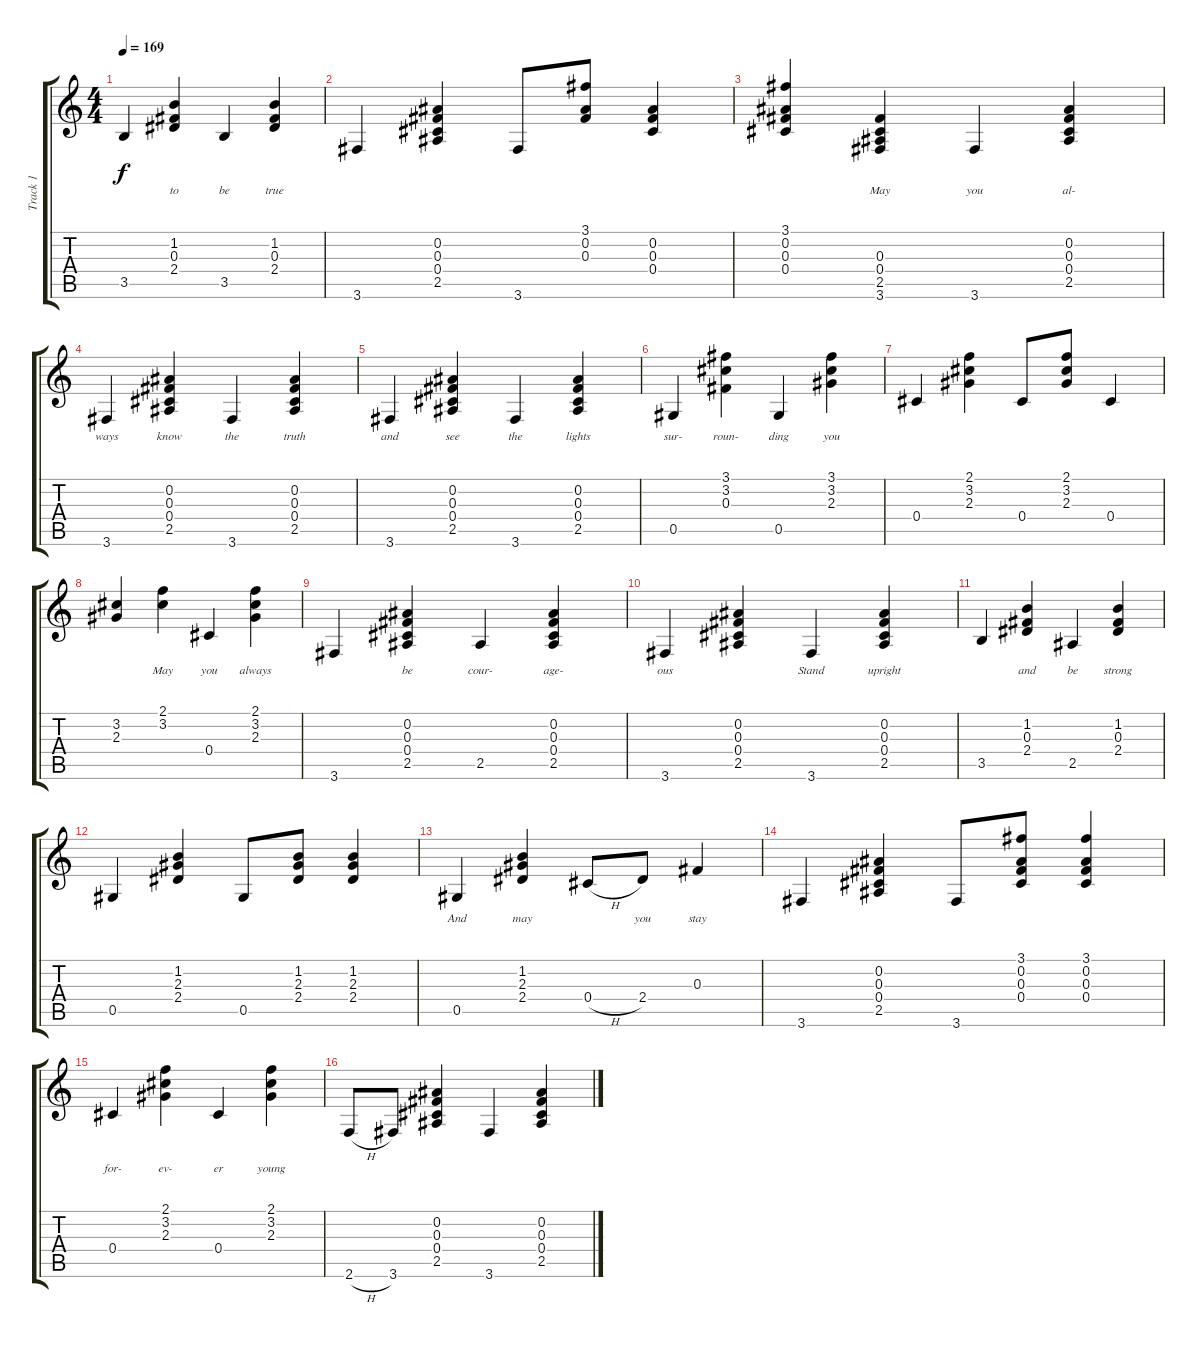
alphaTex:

\track ("Track 1" "Track 1") {instrument acousticguitarnylon}
\staff {score tabs}
\tuning (Eb4 Bb3 Gb3 Db3 Ab2 Eb2) {hide}
\ts (4 4)
\tempo 169
\clef g2
\ks c
3.5.4{lyrics (0 "") lyrics (1 "") lyrics (2 "") lyrics (3 "") lyrics (4 "") dy f} (1.2 0.3 2.4).4{lyrics (0 "to") lyrics (1 "") lyrics (2 "") lyrics (3 "") lyrics (4 "")} 3.5.4{lyrics (0 "be") lyrics (1 "") lyrics (2 "") lyrics (3 "") lyrics (4 "")} (1.2 0.3 2.4).4{lyrics (0 "true") lyrics (1 "") lyrics (2 "") lyrics (3 "") lyrics (4 "")} |
3.6.4{lyrics (0 "") lyrics (1 "") lyrics (2 "") lyrics (3 "") lyrics (4 "")} (0.2 0.3 0.4 2.5).4{lyrics (0 "") lyrics (1 "") lyrics (2 "") lyrics (3 "") lyrics (4 "")} 3.6.8{lyrics (0 "") lyrics (1 "") lyrics (2 "") lyrics (3 "") lyrics (4 "")} (3.1 0.2 0.3).8{lyrics (0 "") lyrics (1 "") lyrics (2 "") lyrics (3 "") lyrics (4 "")} (0.2 0.3 0.4).4{lyrics (0 "") lyrics (1 "") lyrics (2 "") lyrics (3 "") lyrics (4 "")} |
(3.1 0.2 0.3 0.4).4{lyrics (0 "") lyrics (1 "") lyrics (2 "") lyrics (3 "") lyrics (4 "")} (0.3 0.4 2.5 3.6).4{lyrics (0 "May") lyrics (1 "") lyrics (2 "") lyrics (3 "") lyrics (4 "")} 3.6.4{lyrics (0 "you") lyrics (1 "") lyrics (2 "") lyrics (3 "") lyrics (4 "")} (0.2 0.3 0.4 2.5).4{lyrics (0 "al-") lyrics (1 "") lyrics (2 "") lyrics (3 "") lyrics (4 "")} |
3.6.4{lyrics (0 "ways") lyrics (1 "") lyrics (2 "") lyrics (3 "") lyrics (4 "")} (0.2 0.3 0.4 2.5).4{lyrics (0 "know") lyrics (1 "") lyrics (2 "") lyrics (3 "") lyrics (4 "")} 3.6.4{lyrics (0 "the") lyrics (1 "") lyrics (2 "") lyrics (3 "") lyrics (4 "")} (0.2 0.3 0.4 2.5).4{lyrics (0 "truth") lyrics (1 "") lyrics (2 "") lyrics (3 "") lyrics (4 "")} |
3.6.4{lyrics (0 "and") lyrics (1 "") lyrics (2 "") lyrics (3 "") lyrics (4 "")} (0.2 0.3 0.4 2.5).4{lyrics (0 "see") lyrics (1 "") lyrics (2 "") lyrics (3 "") lyrics (4 "")} 3.6.4{lyrics (0 "the") lyrics (1 "") lyrics (2 "") lyrics (3 "") lyrics (4 "")} (0.2 0.3 0.4 2.5).4{lyrics (0 "lights") lyrics (1 "") lyrics (2 "") lyrics (3 "") lyrics (4 "")} |
0.5.4{lyrics (0 "sur-") lyrics (1 "") lyrics (2 "") lyrics (3 "") lyrics (4 "")} (3.1 3.2 0.3).4{lyrics (0 "roun-") lyrics (1 "") lyrics (2 "") lyrics (3 "") lyrics (4 "")} 0.5.4{lyrics (0 "ding") lyrics (1 "") lyrics (2 "") lyrics (3 "") lyrics (4 "")} (3.1 3.2 2.3).4{lyrics (0 "you") lyrics (1 "") lyrics (2 "") lyrics (3 "") lyrics (4 "")} |
0.4.4{lyrics (0 "") lyrics (1 "") lyrics (2 "") lyrics (3 "") lyrics (4 "")} (2.1 3.2 2.3).4{lyrics (0 "") lyrics (1 "") lyrics (2 "") lyrics (3 "") lyrics (4 "")} 0.4.8{lyrics (0 "") lyrics (1 "") lyrics (2 "") lyrics (3 "") lyrics (4 "")} (2.1 3.2 2.3).8{lyrics (0 "") lyrics (1 "") lyrics (2 "") lyrics (3 "") lyrics (4 "")} 0.4.4{lyrics (0 "") lyrics (1 "") lyrics (2 "") lyrics (3 "") lyrics (4 "")} |
(3.2 2.3).4{lyrics (0 "") lyrics (1 "") lyrics (2 "") lyrics (3 "") lyrics (4 "")} (2.1 3.2).4{lyrics (0 "May") lyrics (1 "") lyrics (2 "") lyrics (3 "") lyrics (4 "")} 0.4.4{lyrics (0 "you") lyrics (1 "") lyrics (2 "") lyrics (3 "") lyrics (4 "")} (2.1 3.2 2.3).4{lyrics (0 "always") lyrics (1 "") lyrics (2 "") lyrics (3 "") lyrics (4 "")} |
3.6.4{lyrics (0 "") lyrics (1 "") lyrics (2 "") lyrics (3 "") lyrics (4 "")} (0.2 0.3 0.4 2.5).4{lyrics (0 "be") lyrics (1 "") lyrics (2 "") lyrics (3 "") lyrics (4 "")} 2.5.4{lyrics (0 "cour-") lyrics (1 "") lyrics (2 "") lyrics (3 "") lyrics (4 "")} (0.2 0.3 0.4 2.5).4{lyrics (0 "age-") lyrics (1 "") lyrics (2 "") lyrics (3 "") lyrics (4 "")} |
3.6.4{lyrics (0 "ous") lyrics (1 "") lyrics (2 "") lyrics (3 "") lyrics (4 "")} (0.2 0.3 0.4 2.5).4{lyrics (0 "") lyrics (1 "") lyrics (2 "") lyrics (3 "") lyrics (4 "")} 3.6.4{lyrics (0 "Stand") lyrics (1 "") lyrics (2 "") lyrics (3 "") lyrics (4 "")} (0.2 0.3 0.4 2.5).4{lyrics (0 "upright") lyrics (1 "") lyrics (2 "") lyrics (3 "") lyrics (4 "")} |
3.5.4{lyrics (0 "") lyrics (1 "") lyrics (2 "") lyrics (3 "") lyrics (4 "")} (1.2 0.3 2.4).4{lyrics (0 "and") lyrics (1 "") lyrics (2 "") lyrics (3 "") lyrics (4 "")} 2.5.4{lyrics (0 "be") lyrics (1 "") lyrics (2 "") lyrics (3 "") lyrics (4 "")} (1.2 0.3 2.4).4{lyrics (0 "strong") lyrics (1 "") lyrics (2 "") lyrics (3 "") lyrics (4 "")} |
0.5.4{lyrics (0 "") lyrics (1 "") lyrics (2 "") lyrics (3 "") lyrics (4 "")} (1.2 2.3 2.4).4{lyrics (0 "") lyrics (1 "") lyrics (2 "") lyrics (3 "") lyrics (4 "")} 0.5.8{lyrics (0 "") lyrics (1 "") lyrics (2 "") lyrics (3 "") lyrics (4 "")} (1.2 2.3 2.4).8{lyrics (0 "") lyrics (1 "") lyrics (2 "") lyrics (3 "") lyrics (4 "")} (1.2 2.3 2.4).4{lyrics (0 "") lyrics (1 "") lyrics (2 "") lyrics (3 "") lyrics (4 "")} |
0.5.4{lyrics (0 "And") lyrics (1 "") lyrics (2 "") lyrics (3 "") lyrics (4 "")} (1.2 2.3 2.4).4{lyrics (0 "may") lyrics (1 "") lyrics (2 "") lyrics (3 "") lyrics (4 "")} 0.4{h}.8{lyrics (0 "") lyrics (1 "") lyrics (2 "") lyrics (3 "") lyrics (4 "")} 2.4.8{lyrics (0 "you") lyrics (1 "") lyrics (2 "") lyrics (3 "") lyrics (4 "")} 0.3.4{lyrics (0 "stay") lyrics (1 "") lyrics (2 "") lyrics (3 "") lyrics (4 "")} |
3.6.4{lyrics (0 "") lyrics (1 "") lyrics (2 "") lyrics (3 "") lyrics (4 "")} (0.2 0.3 0.4 2.5).4{lyrics (0 "") lyrics (1 "") lyrics (2 "") lyrics (3 "") lyrics (4 "")} 3.6.8{lyrics (0 "") lyrics (1 "") lyrics (2 "") lyrics (3 "") lyrics (4 "")} (3.1 0.2 0.3 0.4).8{lyrics (0 "") lyrics (1 "") lyrics (2 "") lyrics (3 "") lyrics (4 "")} (3.1 0.2 0.3 0.4).4{lyrics (0 "") lyrics (1 "") lyrics (2 "") lyrics (3 "") lyrics (4 "")} |
0.4.4{lyrics (0 "for-") lyrics (1 "") lyrics (2 "") lyrics (3 "") lyrics (4 "")} (2.1 3.2 2.3).4{lyrics (0 "ev-") lyrics (1 "") lyrics (2 "") lyrics (3 "") lyrics (4 "")} 0.4.4{lyrics (0 "er") lyrics (1 "") lyrics (2 "") lyrics (3 "") lyrics (4 "")} (2.1 3.2 2.3).4{lyrics (0 "young") lyrics (1 "") lyrics (2 "") lyrics (3 "") lyrics (4 "")} |
2.6{h}.8{lyrics (0 "") lyrics (1 "") lyrics (2 "") lyrics (3 "") lyrics (4 "")} 3.6.8{lyrics (0 "") lyrics (1 "") lyrics (2 "") lyrics (3 "") lyrics (4 "")} (0.2 0.3 0.4 2.5).4{lyrics (0 "") lyrics (1 "") lyrics (2 "") lyrics (3 "") lyrics (4 "")} 3.6.4{lyrics (0 "") lyrics (1 "") lyrics (2 "") lyrics (3 "") lyrics (4 "")} (0.2 0.3 0.4 2.5).4{lyrics (0 "") lyrics (1 "") lyrics (2 "") lyrics (3 "") lyrics (4 "")}
